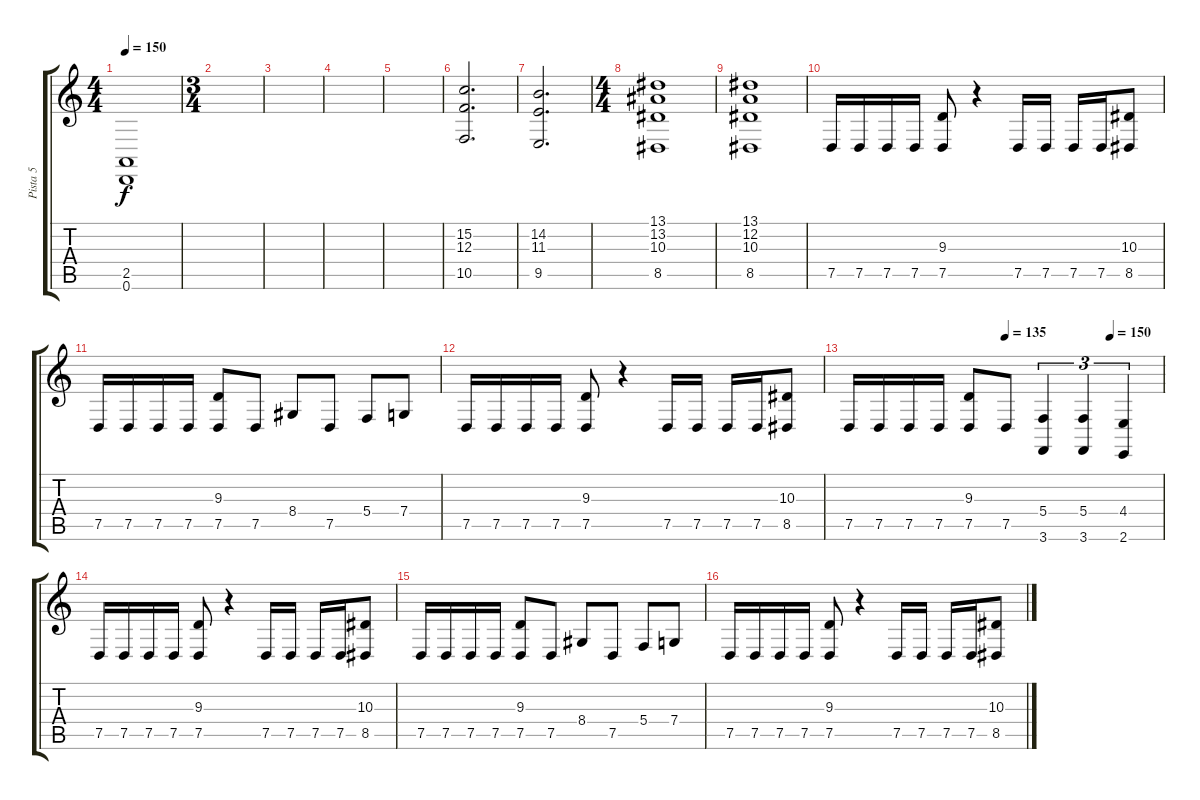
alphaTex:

\track ("Pista 5" "Pista 5") {instrument harpsichord}
\staff {score tabs}
\tuning (D4 A3 F3 C3 G2 D2) {hide}
\ts (4 4)
\tempo 150
\clef g2
\ks c
(2.5{t} 0.6{t}).1{dy f} |
\ts (3 4)
|
|
|
|
(15.2 12.3 10.5).2{d volume 8 instrument stringensemble1} |
(14.2 11.3 9.5).2{d volume 13 instrument stringensemble1} |
\ts (4 4)
(13.1 13.2 10.3 8.5).1{volume 11 instrument stringensemble1} |
(13.1 12.2 10.3 8.5).1{volume 11 instrument stringensemble1} |
7.5.16{volume 16 instrument stringensemble1} 7.5.16 7.5.16 7.5.16 (9.3 7.5).8 r.4 7.5.16 7.5.16 7.5.16 7.5.16 (10.3 8.5).8 |
7.5.16{volume 16 instrument stringensemble1} 7.5.16 7.5.16 7.5.16 (9.3 7.5).8 7.5.8 8.4.8 7.5.8 5.4.8 7.4.8 |
7.5.16{volume 16 instrument stringensemble1} 7.5.16 7.5.16 7.5.16 (9.3 7.5).8 r.4 7.5.16 7.5.16 7.5.16 7.5.16 (10.3 8.5).8 |
\tempo (135 0.5)
\tempo (150 0.8333333333333334)
7.5.16{volume 16 instrument stringensemble1} 7.5.16 7.5.16 7.5.16 (9.3 7.5).8 7.5.8 (5.4 3.6).4{tu (3 2)} (5.4 3.6).4{tu (3 2)} (4.4 2.6).4{tu (3 2)} |
7.5.16{volume 16 instrument stringensemble1} 7.5.16 7.5.16 7.5.16 (9.3 7.5).8 r.4 7.5.16 7.5.16 7.5.16 7.5.16 (10.3 8.5).8 |
7.5.16{volume 16 instrument stringensemble1} 7.5.16 7.5.16 7.5.16 (9.3 7.5).8 7.5.8 8.4.8 7.5.8 5.4.8 7.4.8 |
7.5.16{volume 16 instrument stringensemble1} 7.5.16 7.5.16 7.5.16 (9.3 7.5).8 r.4 7.5.16 7.5.16 7.5.16 7.5.16 (10.3 8.5).8
